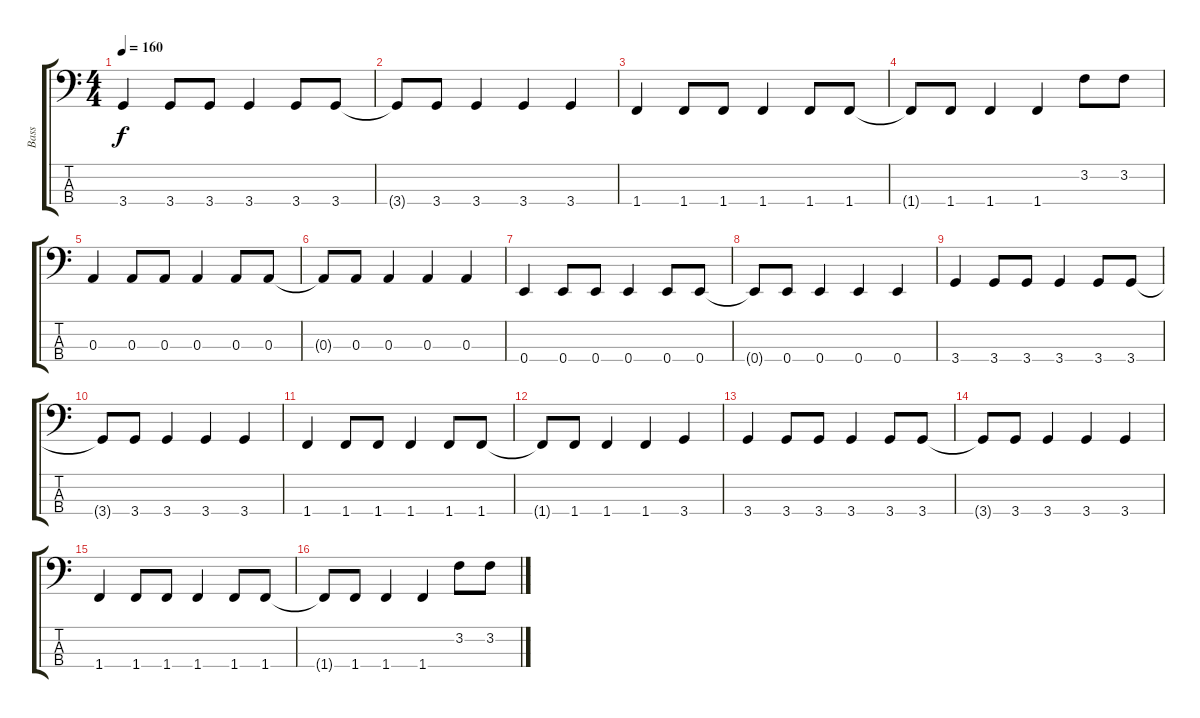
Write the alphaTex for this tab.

\track ("Bass" "Bass") {instrument electricbasspick}
\staff {score tabs}
\tuning (G2 D2 A1 E1) {hide}
\ts (4 4)
\tempo 160
\clef f4
\ks c
3.4.4{dy f} 3.4.8 3.4.8 3.4.4 3.4.8 3.4.8 |
3.4{t}.8 3.4.8 3.4.4 3.4.4 3.4.4 |
1.4.4 1.4.8 1.4.8 1.4.4 1.4.8 1.4.8 |
1.4{t}.8 1.4.8 1.4.4 1.4.4 3.2.8 3.2.8 |
0.3.4 0.3.8 0.3.8 0.3.4 0.3.8 0.3.8 |
0.3{t}.8 0.3.8 0.3.4 0.3.4 0.3.4 |
0.4.4 0.4.8 0.4.8 0.4.4 0.4.8 0.4.8 |
0.4{t}.8 0.4.8 0.4.4 0.4.4 0.4.4 |
3.4.4 3.4.8 3.4.8 3.4.4 3.4.8 3.4.8 |
3.4{t}.8 3.4.8 3.4.4 3.4.4 3.4.4 |
1.4.4 1.4.8 1.4.8 1.4.4 1.4.8 1.4.8 |
1.4{t}.8 1.4.8 1.4.4 1.4.4 3.4.4 |
3.4.4 3.4.8 3.4.8 3.4.4 3.4.8 3.4.8 |
3.4{t}.8 3.4.8 3.4.4 3.4.4 3.4.4 |
1.4.4 1.4.8 1.4.8 1.4.4 1.4.8 1.4.8 |
1.4{t}.8 1.4.8 1.4.4 1.4.4 3.2.8 3.2.8
